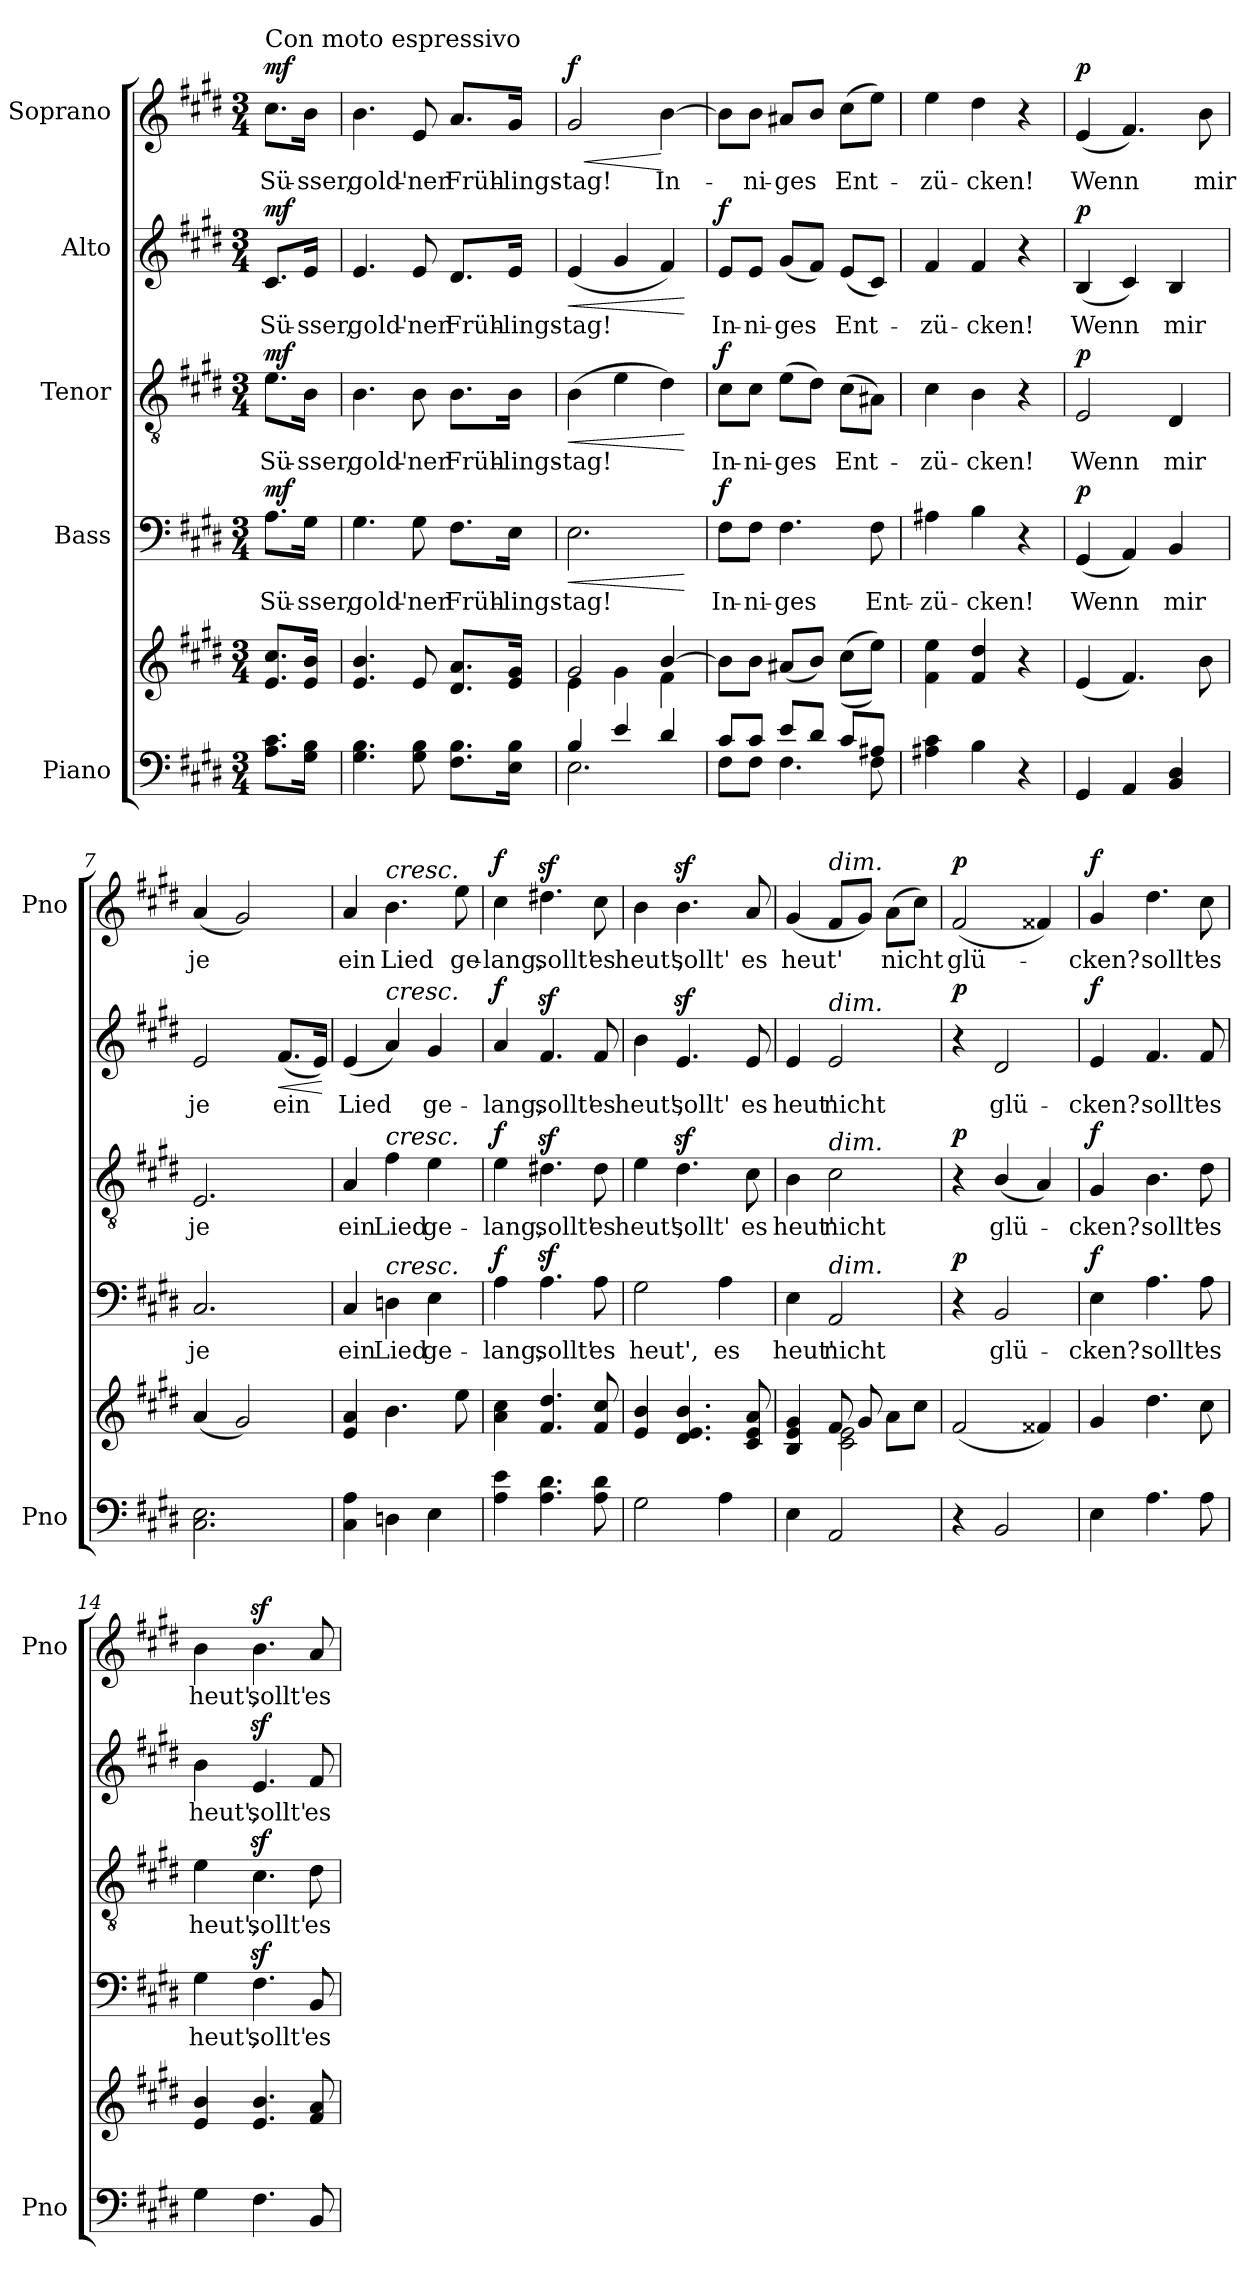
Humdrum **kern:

**kern	**kern	**kern	**text	**dynam	**kern	**text	**dynam	**kern	**text	**dynam	**kern	**text	**dynam
*part5	*part5	*part4	*part4	*part4	*part3	*part3	*part3	*part2	*part2	*part2	*part1	*part1	*part1
*staff6	*staff5	*staff4	*staff4	*staff4	*staff3	*staff3	*staff3	*staff2	*staff2	*staff2	*staff1	*staff1	*staff1
*I"Piano	*	*I"Bass	*	*	*I"Tenor	*	*	*I"Alto	*	*	*I"Soprano	*	*
*I'Pno	*	*	*	*	*	*	*	*	*	*	*I'Pno	*	*
*clefF4	*clefG2	*clefF4	*	*	*clefGv2	*	*	*clefG2	*	*	*clefG2	*	*
*k[f#c#g#d#]	*k[f#c#g#d#]	*k[f#c#g#d#]	*	*	*k[f#c#g#d#]	*	*	*k[f#c#g#d#]	*	*	*k[f#c#g#d#]	*	*
*E:	*E:	*E:	*	*	*E:	*	*	*E:	*	*	*E:	*	*
*M3/4	*M3/4	*M3/4	*	*	*M3/4	*	*	*M3/4	*	*	*M3/4	*	*
*MM96	*MM96	*MM96	*	*	*MM96	*	*	*MM96	*	*	*MM96	*	*
=1	=1	=1	=1	=1	=1	=1	=1	=1	=1	=1	=1	=1	=1
!	!	!	!	!	!	!	!	!	!	!	!LO:TX:a:t=Con moto espressivo	!	!
!	!	!	!LO:LY:b	!LO:DY:b	!	!LO:LY:b	!LO:DY:b	!	!LO:LY:b	!LO:DY:b	!	!LO:LY:b	!LO:DY:b
8.A\ 8.c#\L	8.e/ 8.cc#/L	8.A\L	Sü-	mf	8.e\L	Sü-	mf	8.c#/L	Sü-	mf	8.cc#\L	Sü-	mf
!	!	!	!LO:LY:b	!	!	!LO:LY:b	!	!	!LO:LY:b	!	!	!LO:LY:b	!
16G#\ 16B\Jk	16e/ 16b/Jk	16G#\Jk	-sser,	.	16B\Jk	-sser,	.	16e/Jk	-sser,	.	16b\Jk	-sser,	.
=2	=2	=2	=2	=2	=2	=2	=2	=2	=2	=2	=2	=2	=2
!	!	!	!LO:LY:b	!	!	!LO:LY:b	!	!	!LO:LY:b	!	!	!LO:LY:b	!
4.G#\ 4.B\	4.e/ 4.b/	4.G#\	gold'-	.	4.B\	gold'-	.	4.e/	gold'-	.	4.b\	gold'-	.
!	!	!	!LO:LY:b	!	!	!LO:LY:b	!	!	!LO:LY:b	!	!	!LO:LY:b	!
8G#\ 8B\	8e/	8G#\	-ner	.	8B\	-ner	.	8e/	-ner	.	8e/	-ner	.
!	!	!	!LO:LY:b	!	!	!LO:LY:b	!	!	!LO:LY:b	!	!	!LO:LY:b	!
8.F#\ 8.B\L	8.d#/ 8.a/L	8.F#\L	Früh-	.	8.B\L	Früh-	.	8.d#/L	Früh-	.	8.a/L	Früh-	.
!	!	!	!LO:LY:b	!	!	!LO:LY:b	!	!	!LO:LY:b	!	!	!LO:LY:b	!
16E\ 16B\Jk	16e/ 16g#/Jk	16E\Jk	-lings-	.	16B\Jk	-lings-	.	16e/Jk	-lings-	.	16g#/Jk	-lings-	.
=3	=3	=3	=3	=3	=3	=3	=3	=3	=3	=3	=3	=3	=3
*^	*^	*	*	*	*	*	*	*	*	*	*	*	*
!	!	!	!	!	!LO:LY:b	!LO:HP:b	!	!LO:LY:b	!LO:HP:b	!	!LO:LY:b	!LO:HP:b	!	!LO:LY:b	!LO:HP:b
!	!	!	!	!	!	!	!	!	!	!	!	!	!	!	!LO:DY:n=1:b
4B/	2.E\	2g#/	4e\	2.E\	-tag!	<	(>4B\	-tag!	<	(<4e/	-tag!	<	2g#/	-tag!	< f
4e/	.	.	4g#\	.	.	.	4e\	.	.	4g#/	.	.	.	.	.
!	!	!	!	!	!	!	!	!	!	!	!	!	!	!LO:LY:b	!
4d#/	.	[4b/	4f#\	.	.	.	4d#\)	.	.	4f#/)	.	.	[4b\	In-	[
*v	*v	*	*	*	*	*	*	*	*	*	*	*	*	*	*
*	*v	*v	*	*	*	*	*	*	*	*	*	*	*	*
.	.	.	.	[	.	.	[	.	.	[	.	.	.
=4	=4	=4	=4	=4	=4	=4	=4	=4	=4	=4	=4	=4	=4
*^	*	*	*	*	*	*	*	*	*	*	*	*	*
!	!	!	!	!LO:LY:b	!LO:DY:b	!	!LO:LY:b	!LO:DY:b	!	!LO:LY:b	!LO:DY:b	!	!	!
8c#/L	8F#\L	8b\L]	8F#\L	In-	f	8c#\L	In-	f	8e/L	In-	f	8b\L]	.	.
!	!	!	!	!LO:LY:b	!	!	!LO:LY:b	!	!	!LO:LY:b	!	!	!LO:LY:b	!
8c#/J	8F#\J	8b\J	8F#\J	-ni-	.	8c#\J	-ni-	.	8e/J	-ni-	.	8b\J	-ni-	.
!	!	!	!	!LO:LY:b	!	!	!LO:LY:b	!	!	!LO:LY:b	!	!	!LO:LY:b	!
8e/L	4.F#\	(<8a#X/L	4.F#\	-ges	.	(>8e\L	-ges	.	(<8g#/L	-ges	.	8a#X/L	-ges	.
8d#/J	.	8b/J)	.	.	.	8d#\J)	.	.	8f#/J)	.	.	8b/J	.	.
!	!	!	!	!	!	!	!LO:LY:b	!	!	!LO:LY:b	!	!	!LO:LY:b	!
8c#/L	.	(>(>8cc#\L	.	.	.	(>8c#\L	Ent-	.	(<8e/L	Ent-	.	(>8cc#\L	Ent-	.
!	!	!	!	!LO:LY:b	!	!	!	!	!	!	!	!	!	!
8A#X/J	8F#\	8ee\J))	8F#\	Ent-	.	8A#X\J)	.	.	8c#/J)	.	.	8ee\J)	.	.
=5	=5	=5	=5	=5	=5	=5	=5	=5	=5	=5	=5	=5	=5	=5
!	!	!	!	!LO:LY:b	!	!	!LO:LY:b	!	!	!LO:LY:b	!	!	!LO:LY:b	!
*v	*v	*	*	*	*	*	*	*	*	*	*	*	*	*
4A#X\ 4c#\	4f#\ 4ee\	4A#X\	-zü-	.	4c#\	-zü-	.	4f#/	-zü-	.	4ee\	-zü-	.
!	!	!	!LO:LY:b	!	!	!LO:LY:b	!	!	!LO:LY:b	!	!	!LO:LY:b	!
4B\	4f#/ 4dd#/	4B\	-cken!	.	4B\	-cken!	.	4f#/	-cken!	.	4dd#\	-cken!	.
4r	4r	4r	.	.	4r	.	.	4r	.	.	4r	.	.
!!LO:PB:g=z
=6	=6	=6	=6	=6	=6	=6	=6	=6	=6	=6	=6	=6	=6
!	!	!	!LO:LY:b	!LO:DY:b	!	!LO:LY:b	!LO:DY:b	!	!LO:LY:b	!LO:DY:b	!	!LO:LY:b	!LO:DY:b
4GG#/	(<4e/	(<4GG#/	Wenn	p	2E/	Wenn	p	(<4B/	Wenn	p	(<4e/	Wenn	p
4AA/	4.f#/)	4AA/)	.	.	.	.	.	4c#/)	.	.	4.f#/)	.	.
!	!	!	!LO:LY:b	!	!	!LO:LY:b	!	!	!LO:LY:b	!	!	!	!
4BB/ 4D#/	.	4BB/	mir	.	4D#/	mir	.	4B/	mir	.	.	.	.
!	!	!	!	!	!	!	!	!	!	!	!	!LO:LY:b	!
.	8b\	.	.	.	.	.	.	.	.	.	8b\	mir	.
=7	=7	=7	=7	=7	=7	=7	=7	=7	=7	=7	=7	=7	=7
!	!	!	!LO:LY:b	!	!	!LO:LY:b	!	!	!LO:LY:b	!	!	!LO:LY:b	!
2.C#\ 2.E\	(<4a/	2.C#/	je	.	2.E/	je	.	2e/	je	.	(<4a/	je	.
.	2g#/)	.	.	.	.	.	.	.	.	.	2g#/)	.	.
!	!	!	!	!	!	!	!	!	!LO:LY:b	!LO:HP:b	!	!	!
.	.	.	.	.	.	.	.	(<8.f#/L	ein	<	.	.	.
.	.	.	.	.	.	.	.	16e/Jk)	.	.	.	.	.
.	.	.	.	.	.	.	.	.	.	[	.	.	.
=8	=8	=8	=8	=8	=8	=8	=8	=8	=8	=8	=8	=8	=8
!	!	!	!LO:LY:b	!	!	!LO:LY:b	!	!	!LO:LY:b	!	!	!LO:LY:b	!
4C#\ 4A\	4e/ 4a/	4C#/	ein	.	4A/	ein	.	(<4e/	Lied	.	4a/	ein	.
!	!	!	!	!	!	!	!	!	!	!	!LO:TX:a:i:t=cresc.	!	!
!	!	!	!	!	!	!	!	!LO:TX:a:i:t=cresc.	!	!	!	!	!
!	!	!	!	!	!LO:TX:a:i:t=cresc.	!	!	!	!	!	!	!	!
!	!	!LO:TX:a:i:t=cresc.	!	!	!	!	!	!	!	!	!	!	!
!	!	!	!LO:LY:b	!	!	!LO:LY:b	!	!	!	!	!	!LO:LY:b	!
4Dn\	4.b\	4Dn\	Lied	.	4f#\	Lied	.	4a/)	.	.	4.b\	Lied	.
!	!	!	!LO:LY:b	!	!	!LO:LY:b	!	!	!LO:LY:b	!	!	!	!
4E\	.	4E\	ge-	.	4e\	ge-	.	4g#/	ge-	.	.	.	.
!	!	!	!	!	!	!	!	!	!	!	!	!LO:LY:b	!
.	8ee\	.	.	.	.	.	.	.	.	.	8ee\	ge-	.
=9	=9	=9	=9	=9	=9	=9	=9	=9	=9	=9	=9	=9	=9
!	!	!	!LO:LY:b	!LO:DY:b	!	!LO:LY:b	!LO:DY:b	!	!LO:LY:b	!LO:DY:b	!	!LO:LY:b	!LO:DY:b
4A\ 4e\	4a\ 4cc#\	4A\	-lang,	f	4e\	-lang,	f	4a/	-lang,	f	4cc#\	-lang,	f
!	!	!	!LO:LY:b	!	!	!LO:LY:b	!	!	!LO:LY:b	!	!	!LO:LY:b	!
4.A\ 4.d#\	4.f#/ 4.dd#/	4.Az<\	sollt'	.	4.d#Xz<\	sollt'	.	4.f#z</	sollt'	.	4.dd#Xz<\	sollt'	.
!	!	!	!LO:LY:b	!	!	!LO:LY:b	!	!	!LO:LY:b	!	!	!LO:LY:b	!
8A\ 8d#\	8f#/ 8cc#/	8A\	es	.	8d#\	es	.	8f#/	es	.	8cc#\	es	.
=10	=10	=10	=10	=10	=10	=10	=10	=10	=10	=10	=10	=10	=10
!	!	!	!LO:LY:b	!	!	!LO:LY:b	!	!	!LO:LY:b	!	!	!LO:LY:b	!
2G#\	4e/ 4b/	2G#\	heut',	.	4e\	heut',	.	4b\	heut',	.	4b\	heut',	.
!	!	!	!	!	!	!LO:LY:b	!	!	!LO:LY:b	!	!	!LO:LY:b	!
.	4.d#/ 4.e/ 4.b/	.	.	.	4.d#z<\	sollt'	.	4.ez</	sollt'	.	4.bz<\	sollt'	.
!	!	!	!LO:LY:b	!	!	!	!	!	!	!	!	!	!
4A\	.	4A\	es	.	.	.	.	.	.	.	.	.	.
!	!	!	!	!	!	!LO:LY:b	!	!	!LO:LY:b	!	!	!LO:LY:b	!
.	8c#/ 8e/ 8a/	.	.	.	8c#\	es	.	8e/	es	.	8a/	es	.
=11	=11	=11	=11	=11	=11	=11	=11	=11	=11	=11	=11	=11	=11
*	*^	*	*	*	*	*	*	*	*	*	*	*	*
!	!	!	!	!LO:LY:b	!	!	!LO:LY:b	!	!	!LO:LY:b	!	!	!LO:LY:b	!
4E\	4B/ 4e/ 4g#/	4ryy	4E\	heut'	.	4B\	heut'	.	4e/	heut'	.	(<4g#/	heut'	.
!	!	!	!	!	!	!	!	!	!	!	!	!LO:TX:a:i:t=dim.	!	!
!	!	!	!	!	!	!	!	!	!LO:TX:a:i:t=dim.	!	!	!	!	!
!	!	!	!	!	!	!LO:TX:a:i:t=dim.	!	!	!	!	!	!	!	!
!	!	!	!LO:TX:a:i:t=dim.	!	!	!	!	!	!	!	!	!	!	!
!	!	!	!	!LO:LY:b	!	!	!LO:LY:b	!	!	!LO:LY:b	!	!	!	!
2AA/	8f#/	2c#\ 2e\	2AA/	nicht	.	2c#\	nicht	.	2e/	nicht	.	8f#/L	.	.
.	8g#/	.	.	.	.	.	.	.	.	.	.	8g#/J)	.	.
!	!	!	!	!	!	!	!	!	!	!	!	!	!LO:LY:b	!
.	8a\L	.	.	.	.	.	.	.	.	.	.	(>8a\L	nicht	.
.	8cc#\J	.	.	.	.	.	.	.	.	.	.	8cc#\J)	.	.
*	*v	*v	*	*	*	*	*	*	*	*	*	*	*	*
!!LO:PB:g=z
=12	=12	=12	=12	=12	=12	=12	=12	=12	=12	=12	=12	=12	=12
!	!	!	!	!LO:DY:b	!	!	!LO:DY:b	!	!	!LO:DY:b	!	!LO:LY:b	!LO:DY:b
4r	(<2f#/	4r	.	p	4r	.	p	4r	.	p	(<2f#/	glü-	p
!	!	!	!LO:LY:b	!	!	!LO:LY:b	!	!	!LO:LY:b	!	!	!	!
2BB/	.	2BB/	glü-	.	(<4B/	glü-	.	2d#/	glü-	.	.	.	.
.	4f##X/)	.	.	.	4A/)	.	.	.	.	.	4f##X/)	.	.
!!LO:PB:g=z
=13	=13	=13	=13	=13	=13	=13	=13	=13	=13	=13	=13	=13	=13
!	!	!	!LO:LY:b	!LO:DY:b	!	!LO:LY:b	!LO:DY:b	!	!LO:LY:b	!LO:DY:b	!	!LO:LY:b	!LO:DY:b
4E\	4g#/	4E\	­cken?	f	4G#/	­cken?	f	4e/	­cken?	f	4g#/	­cken?	f
!	!	!	!LO:LY:b	!	!	!LO:LY:b	!	!	!LO:LY:b	!	!	!LO:LY:b	!
4.A\	4.dd#\	4.A\	sollt'	.	4.B\	sollt'	.	4.f#/	sollt'	.	4.dd#\	sollt'	.
!	!	!	!LO:LY:b	!	!	!LO:LY:b	!	!	!LO:LY:b	!	!	!LO:LY:b	!
8A\	8cc#\	8A\	es	.	8d#\	es	.	8f#/	es	.	8cc#\	es	.
=14	=14	=14	=14	=14	=14	=14	=14	=14	=14	=14	=14	=14	=14
!	!	!	!LO:LY:b	!	!	!LO:LY:b	!	!	!LO:LY:b	!	!	!LO:LY:b	!
4G#\	4e/ 4b/	4G#\	heut',	.	4e\	heut',	.	4b\	heut',	.	4b\	heut',	.
!	!	!	!LO:LY:b	!	!	!LO:LY:b	!	!	!LO:LY:b	!	!	!LO:LY:b	!
4.F#\	4.e/ 4.b/	4.F#z<\	sollt'	.	4.c#z<\	sollt'	.	4.ez</	sollt'	.	4.bz<\	sollt'	.
!	!	!	!LO:LY:b	!	!	!LO:LY:b	!	!	!LO:LY:b	!	!	!LO:LY:b	!
8BB/	8f#/ 8a/	8BB/	es	.	8d#\	es	.	8f#/	es	.	8a/	es	.
=	=	=	=	=	=	=	=	=	=	=	=	=	=
*-	*-	*-	*-	*-	*-	*-	*-	*-	*-	*-	*-	*-	*-
